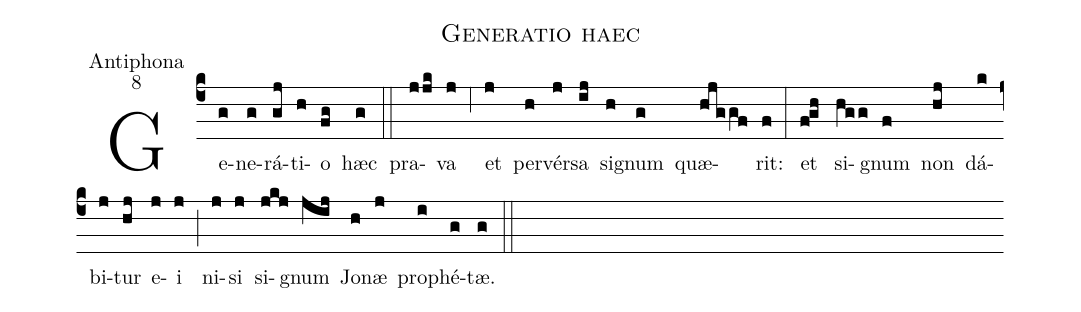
name:Generatio haec;
office-part:Antiphona;
mode:8;
%%
(c4) Ge(g)ne(g)rá(gj)ti(h)o(fg) hæc(g) (::)
pra(jjk)va(j) (,6) et(j) per(h)vér(j)sa(ij) si(h)gnum(g) quæ(hjggf)rit:(f) (:)
et(f!gh) si(hgg)gnum(f) non(hj) dá(k)bi(j)tur(hj) e(j)i(j) (;) ni(j)si(j) si(jkj)gnum(jij) Jo(h)næ(j) pro(i)phé(g)tæ.(g) (::)
